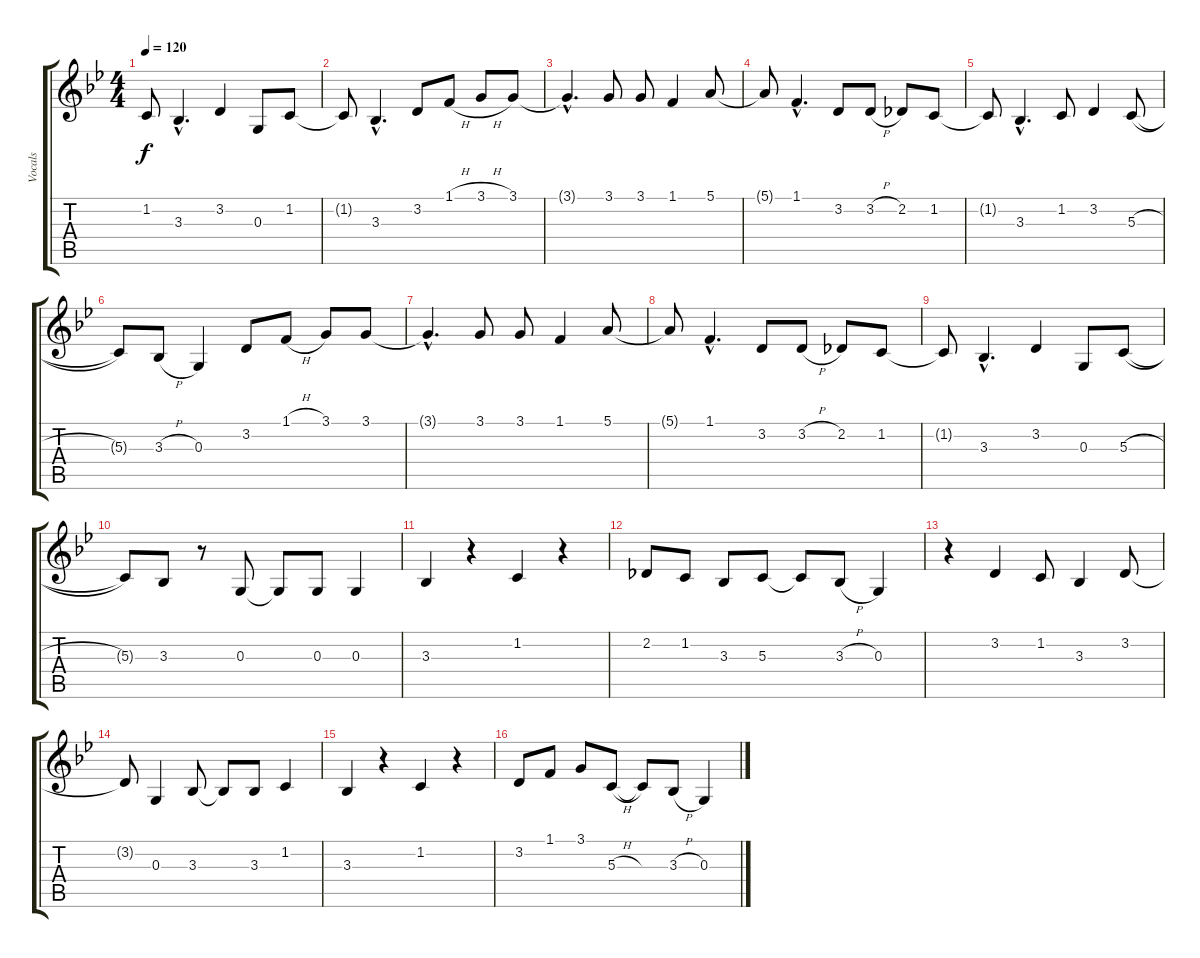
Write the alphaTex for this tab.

\track ("Vocals" "Vocals") {instrument sopranosax}
\staff {score tabs}
\tuning (E4 B3 G3 D3 A2 E2) {hide}
\ts (4 4)
\tempo 120
\clef g2
\ks bb
1.2{t}.8{dy f} 3.3{hac}.4{d} 3.2.4 0.3.8 1.2.8 |
1.2{t}.8 3.3{hac}.4{d} 3.2.8 1.1{h}.8 3.1{h}.8 3.1.8 |
3.1{hac t}.4{d} 3.1.8 3.1.8 1.1.4 5.1.8 |
5.1{t}.8 1.1{hac}.4{d} 3.2.8 3.2{h}.8 2.2.8 1.2.8 |
1.2{t}.8 3.3{hac}.4{d} 1.2.8 3.2.4 5.3{h}.8 |
5.3{t}.8 3.3{h}.8 0.3.4 3.2.8 1.1{h}.8 3.1.8 3.1.8 |
3.1{hac t}.4{d} 3.1.8 3.1.8 1.1.4 5.1.8 |
5.1{t}.8 1.1{hac}.4{d} 3.2.8 3.2{h}.8 2.2.8 1.2.8 |
1.2{t}.8 3.3{hac}.4{d} 3.2.4 0.3.8 5.3{h}.8 |
5.3{t}.8 3.3.8 r.8 0.3.8 0.3{t}.8 0.3.8 0.3.4 |
3.3.4 r.4 1.2.4 r.4 |
2.2.8 1.2.8 3.3.8 5.3.8 5.3{t}.8 3.3{h}.8 0.3.4 |
r.4 3.2.4 1.2.8 3.3.4 3.2.8 |
3.2{t}.8 0.3.4 3.3.8 3.3{t}.8 3.3.8 1.2.4 |
3.3.4 r.4 1.2.4 r.4 |
3.2.8 1.1.8 3.1.8 5.3{h}.8 5.3{t}.8 3.3{h}.8 0.3.4
